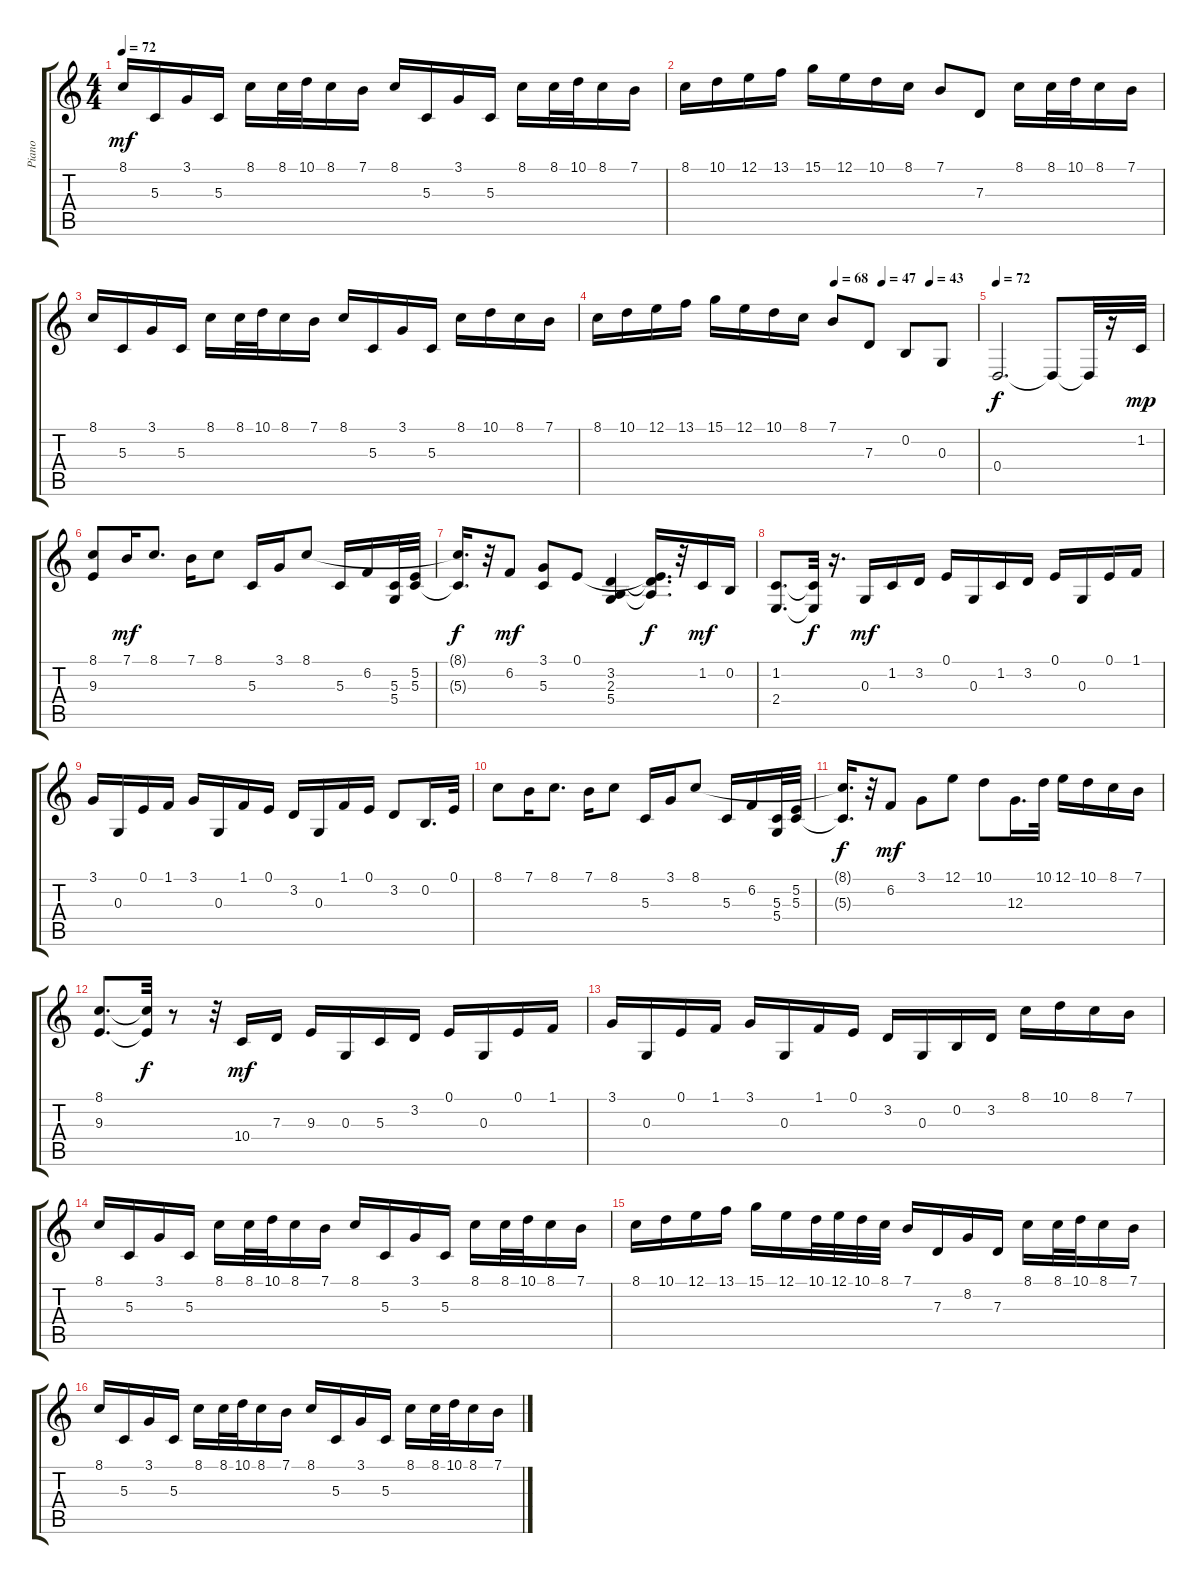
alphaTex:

\track ("Piano" "Piano") {instrument acousticgrandpiano}
\staff {score tabs}
\tuning (E4 B3 G3 D3 A2 E2) {hide}
\ts (4 4)
\tempo 72
\clef g2
\ks c
8.1.16{dy mf} 5.3.16 3.1.16 5.3.16 8.1.16 8.1.32 10.1.32 8.1.16 7.1.16 8.1.16 5.3.16 3.1.16 5.3.16 8.1.16 8.1.32 10.1.32 8.1.16 7.1.16 |
8.1.16 10.1.16 12.1.16 13.1.16 15.1.16 12.1.16 10.1.16 8.1.16 7.1.8 7.3.8 8.1.16 8.1.32 10.1.32 8.1.16 7.1.16 |
8.1.16 5.3.16 3.1.16 5.3.16 8.1.16 8.1.32 10.1.32 8.1.16 7.1.16 8.1.16 5.3.16 3.1.16 5.3.16 8.1.16 10.1.16 8.1.16 7.1.16 |
\tempo (68 0.625)
\tempo (47 0.75)
\tempo (43 0.875)
8.1.16 10.1.16 12.1.16 13.1.16 15.1.16 12.1.16 10.1.16 8.1.16 7.1.8 7.3.8 0.2.8 0.3.8 |
\tempo 72
0.4.2{d dy f} 0.4{t}.8 0.4{t}.32 r.16 1.2.32{dy mp} |
(8.1 9.3).8 7.1.16{dy mf} 8.1.8{d} 7.1.16 8.1.8 5.3.16 3.1.16 8.1.8 5.3.16 6.2.16 (5.3 5.4).32 (5.2 5.3).32 |
(8.1{t} 5.3{t}).16{d dy f} r.32 6.2.8{dy mf} (3.1 5.3).8 0.1.8 (3.2 2.3 5.4).4 (0.1{t} 3.2{t} 2.3{t}).16{d dy f} r.32 1.2.16{dy mf} 0.2.16 |
(1.2 2.4).8{d} (1.2{t} 2.4{t}).32{dy f} r.16{d} 0.3.16{dy mf} 1.2.16 3.2.16 0.1.16 0.3.16 1.2.16 3.2.16 0.1.16 0.3.16 0.1.16 1.1.16 |
3.1.16 0.3.16 0.1.16 1.1.16 3.1.16 0.3.16 1.1.16 0.1.16 3.2.16 0.3.16 1.1.16 0.1.16 3.2.8 0.2.16{d} 0.1.32 |
8.1.8 7.1.16 8.1.8{d} 7.1.16 8.1.8 5.3.16 3.1.16 8.1.8 5.3.16 6.2.16 (5.3 5.4).32 (5.2 5.3).32 |
(8.1{t} 5.3{t}).16{d dy f} r.32 6.2.8{dy mf} 3.1.8 12.1.8 10.1.8 12.3.16{d} 10.1.32 12.1.16 10.1.16 8.1.16 7.1.16 |
(8.1 9.3).8{d} (8.1{t} 9.3{t}).32{dy f} r.8 r.32 10.4.16{dy mf} 7.3.16 9.3.16 0.3.16 5.3.16 3.2.16 0.1.16 0.3.16 0.1.16 1.1.16 |
3.1.16 0.3.16 0.1.16 1.1.16 3.1.16 0.3.16 1.1.16 0.1.16 3.2.16 0.3.16 0.2.16 3.2.16 8.1.16 10.1.16 8.1.16 7.1.16 |
8.1.16 5.3.16 3.1.16 5.3.16 8.1.16 8.1.32 10.1.32 8.1.16 7.1.16 8.1.16 5.3.16 3.1.16 5.3.16 8.1.16 8.1.32 10.1.32 8.1.16 7.1.16 |
8.1.16 10.1.16 12.1.16 13.1.16 15.1.16 12.1.16 10.1.32 12.1.32 10.1.32 8.1.32 7.1.16 7.3.16 8.2.16 7.3.16 8.1.16 8.1.32 10.1.32 8.1.16 7.1.16 |
8.1.16 5.3.16 3.1.16 5.3.16 8.1.16 8.1.32 10.1.32 8.1.16 7.1.16 8.1.16 5.3.16 3.1.16 5.3.16 8.1.16 8.1.32 10.1.32 8.1.16 7.1.16
